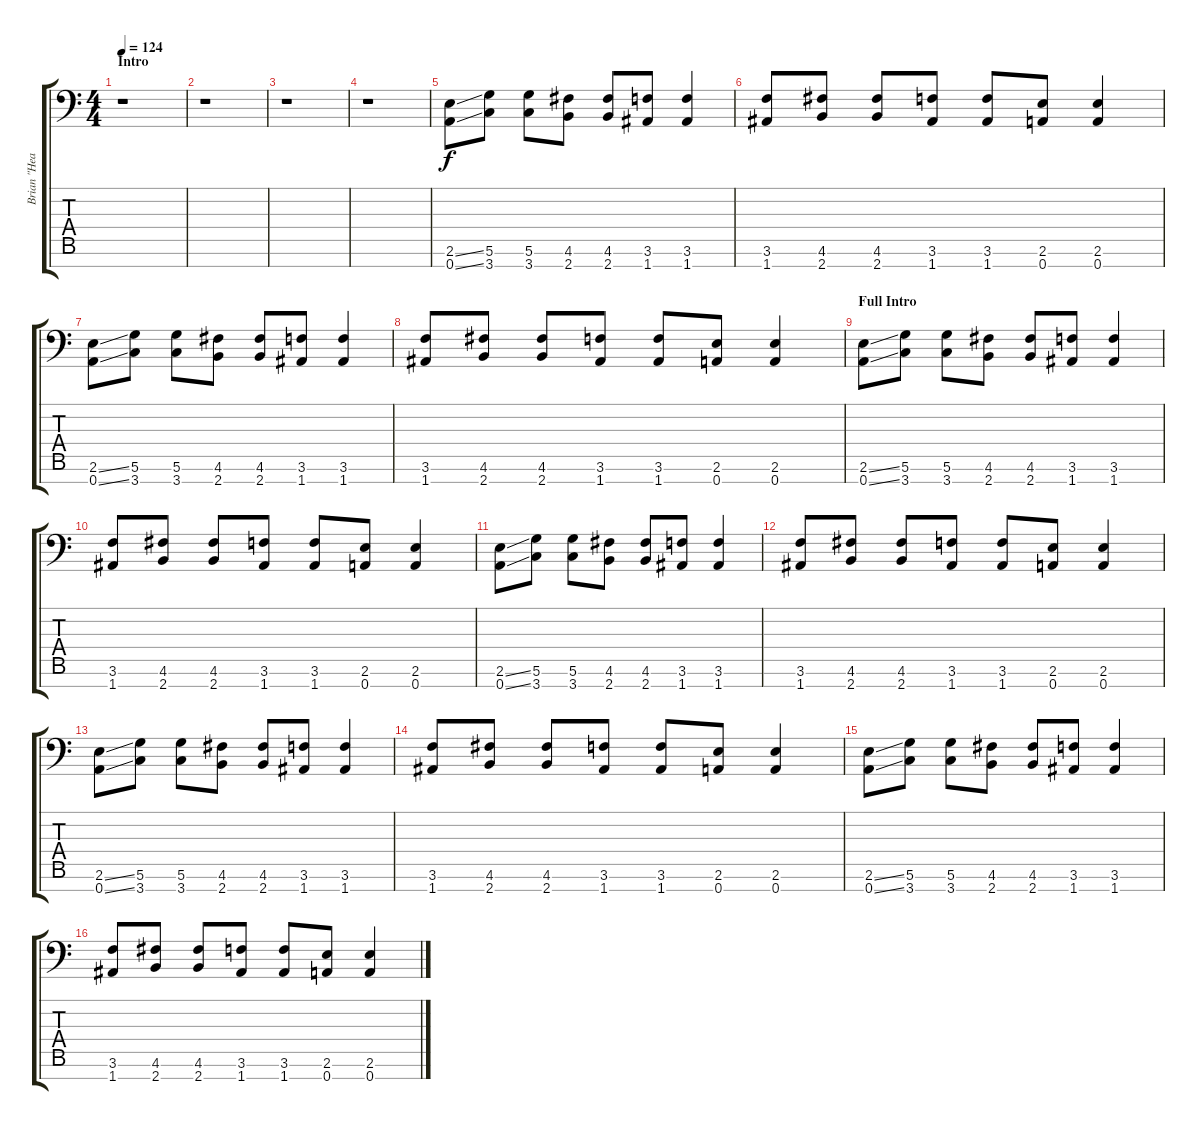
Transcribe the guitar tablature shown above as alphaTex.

\track ("Brian \"Head\" Welch" "Brian \"Hea") {instrument distortionguitar}
\staff {score tabs}
\tuning (D4 A3 F3 C3 G2 D2 A1) {hide}
\ts (4 4)
\section ("" "Intro")
\tempo 124
\clef f4
\ks c
r.1{dy f instrument distortionguitar} |
r.1 |
r.1 |
r.1 |
(2.6{ss} 0.7{ss}).8 (5.6 3.7).8 (5.6 3.7).8 (4.6 2.7).8 (4.6 2.7).8 (3.6 1.7).8 (3.6 1.7).4 |
(3.6 1.7).8 (4.6 2.7).8 (4.6 2.7).8 (3.6 1.7).8 (3.6 1.7).8 (2.6 0.7).8 (2.6 0.7).4 |
(2.6{ss} 0.7{ss}).8 (5.6 3.7).8 (5.6 3.7).8 (4.6 2.7).8 (4.6 2.7).8 (3.6 1.7).8 (3.6 1.7).4 |
(3.6 1.7).8 (4.6 2.7).8 (4.6 2.7).8 (3.6 1.7).8 (3.6 1.7).8 (2.6 0.7).8 (2.6 0.7).4 |
\section ("" "Full Intro")
(2.6{ss} 0.7{ss}).8 (5.6 3.7).8 (5.6 3.7).8 (4.6 2.7).8 (4.6 2.7).8 (3.6 1.7).8 (3.6 1.7).4 |
(3.6 1.7).8 (4.6 2.7).8 (4.6 2.7).8 (3.6 1.7).8 (3.6 1.7).8 (2.6 0.7).8 (2.6 0.7).4 |
(2.6{ss} 0.7{ss}).8 (5.6 3.7).8 (5.6 3.7).8 (4.6 2.7).8 (4.6 2.7).8 (3.6 1.7).8 (3.6 1.7).4 |
(3.6 1.7).8 (4.6 2.7).8 (4.6 2.7).8 (3.6 1.7).8 (3.6 1.7).8 (2.6 0.7).8 (2.6 0.7).4 |
(2.6{ss} 0.7{ss}).8 (5.6 3.7).8 (5.6 3.7).8 (4.6 2.7).8 (4.6 2.7).8 (3.6 1.7).8 (3.6 1.7).4 |
(3.6 1.7).8 (4.6 2.7).8 (4.6 2.7).8 (3.6 1.7).8 (3.6 1.7).8 (2.6 0.7).8 (2.6 0.7).4 |
(2.6{ss} 0.7{ss}).8 (5.6 3.7).8 (5.6 3.7).8 (4.6 2.7).8 (4.6 2.7).8 (3.6 1.7).8 (3.6 1.7).4 |
(3.6 1.7).8 (4.6 2.7).8 (4.6 2.7).8 (3.6 1.7).8 (3.6 1.7).8 (2.6 0.7).8 (2.6 0.7).4
